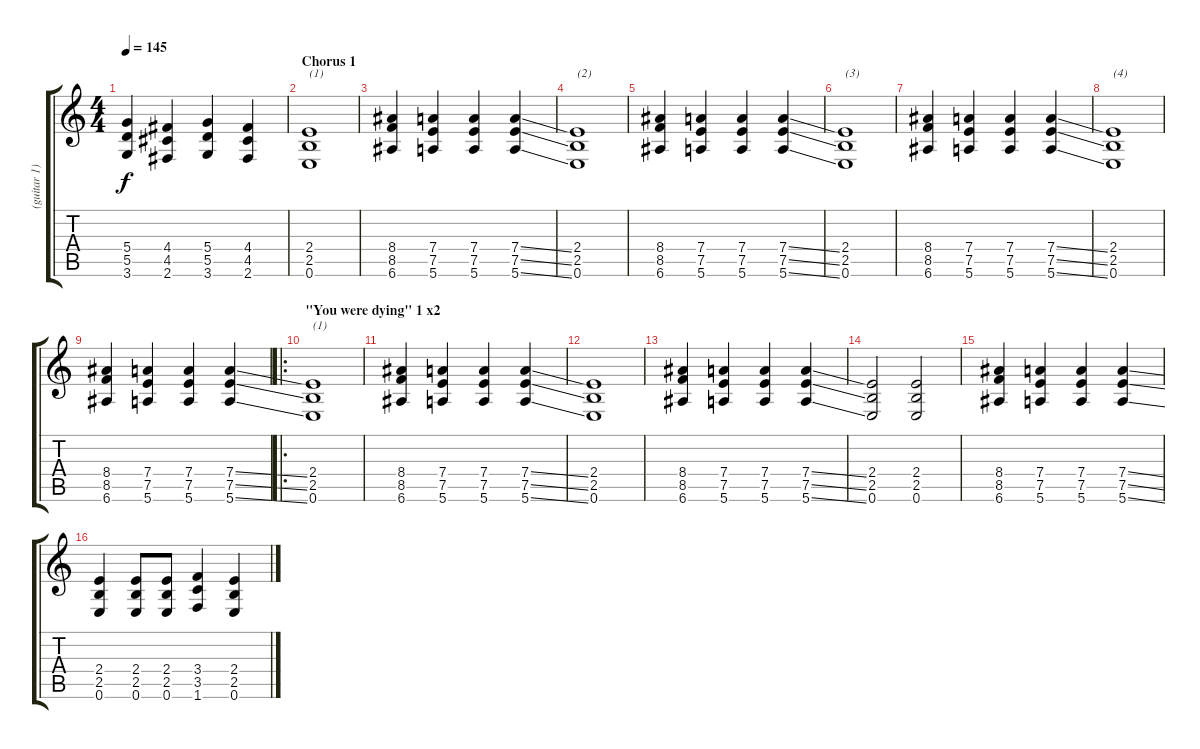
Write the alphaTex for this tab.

\track ("(guitar 1)" "(guitar 1)") {instrument overdrivenguitar}
\staff {score tabs}
\tuning (E4 B3 G3 D3 A2 E2) {hide}
\ts (4 4)
\tempo 145
\clef g2
\ks c
(5.4 5.5 3.6).4{dy f} (4.4 4.5 2.6).4 (5.4 5.5 3.6).4 (4.4 4.5 2.6).4 |
\section ("" "Chorus 1")
(2.4 2.5 0.6).1{txt "(1)"} |
(8.4 8.5 6.6).4 (7.4 7.5 5.6).4 (7.4 7.5 5.6).4 (7.4{ss} 7.5{ss} 5.6{ss}).4 |
(2.4 2.5 0.6).1{txt "(2)"} |
(8.4 8.5 6.6).4 (7.4 7.5 5.6).4 (7.4 7.5 5.6).4 (7.4{ss} 7.5{ss} 5.6{ss}).4 |
(2.4 2.5 0.6).1{txt "(3)"} |
(8.4 8.5 6.6).4 (7.4 7.5 5.6).4 (7.4 7.5 5.6).4 (7.4{ss} 7.5{ss} 5.6{ss}).4 |
(2.4 2.5 0.6).1{txt "(4)"} |
(8.4 8.5 6.6).4 (7.4 7.5 5.6).4 (7.4 7.5 5.6).4 (7.4{ss} 7.5{ss} 5.6{ss}).4 |
\ro
\section ("" "\"You were dying\" 1 x2")
(2.4 2.5 0.6).1{txt "(1)"} |
(8.4 8.5 6.6).4 (7.4 7.5 5.6).4 (7.4 7.5 5.6).4 (7.4{ss} 7.5{ss} 5.6{ss}).4 |
(2.4 2.5 0.6).1 |
(8.4 8.5 6.6).4 (7.4 7.5 5.6).4 (7.4 7.5 5.6).4 (7.4{ss} 7.5{ss} 5.6{ss}).4 |
(2.4 2.5 0.6).2 (2.4 2.5 0.6).2 |
(8.4 8.5 6.6).4 (7.4 7.5 5.6).4 (7.4 7.5 5.6).4 (7.4{ss} 7.5{ss} 5.6{ss}).4 |
(2.4 2.5 0.6).4 (2.4 2.5 0.6).8 (2.4 2.5 0.6).8 (3.4 3.5 1.6).4 (2.4 2.5 0.6).4
